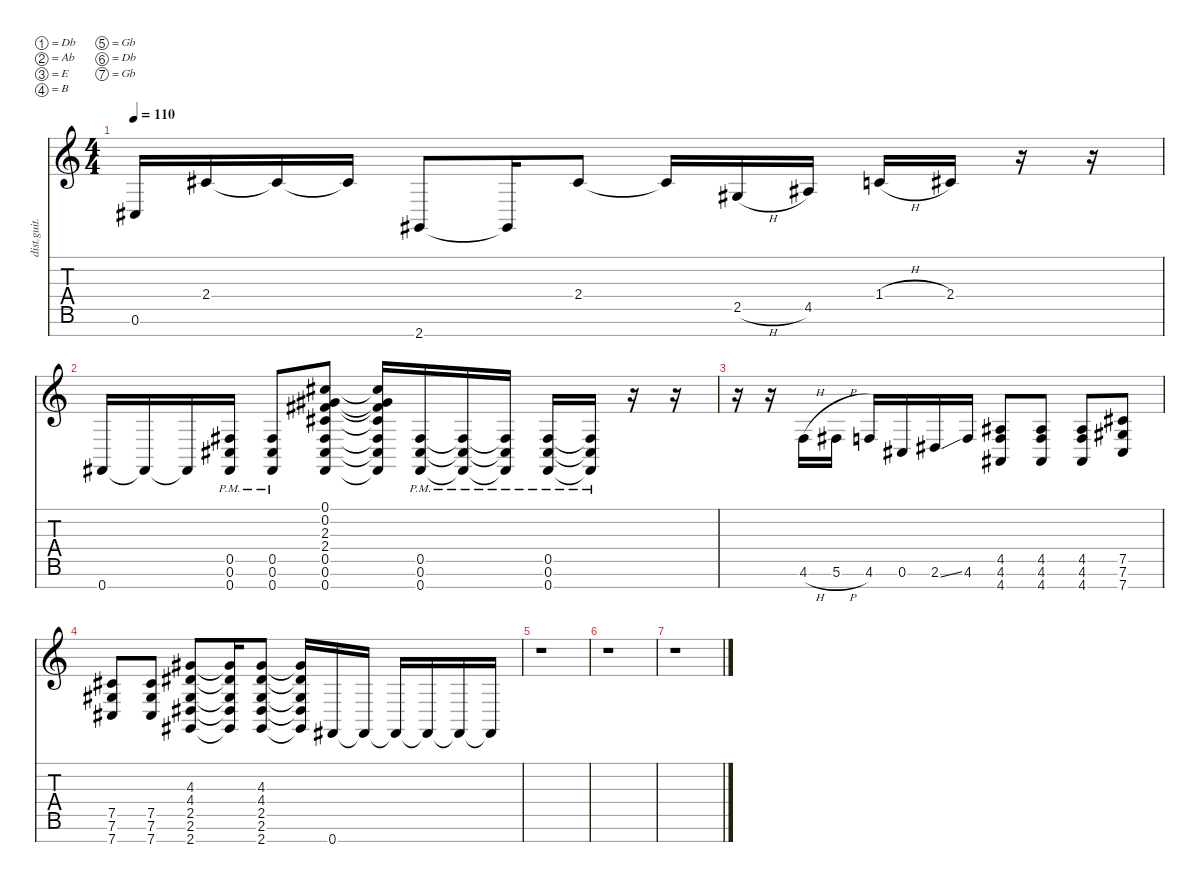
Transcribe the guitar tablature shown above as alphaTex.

\defaultSystemsLayout 4
\hideDynamics
\bracketExtendMode nobrackets
\otherSystemsTrackNameOrientation horizontal
\track ("Distortion Guitar" "dist.guit.") {instrument distortionguitar}
\staff {score tabs}
\tuning (Db4 Ab3 E3 B2 Gb2 Db2 Gb1)
\ts (4 4)
\tempo 110
\clef g2
\ks c
0.6{t acc #}.16{dy mf beam Up} 2.4{acc #}.16{beam Up} 2.4{t acc #}.16{beam Up} 2.4{t acc #}.16{beam Up} 2.7{acc #}.8{beam Up} 2.7{t acc #}.16{beam Up} 2.4{acc #}.8{beam Up} 2.4{t acc #}.16{beam Up} 2.5{h acc #}.16{beam Up} 4.5{acc #}.16{beam Up} 1.4{h}.16{beam Up} 2.4{acc #}.16{beam Up} r.16{beam Up} r.16{beam Up} |
0.7{acc #}.16{beam Up} 0.7{t acc #}.16{beam Up} 0.7{t acc #}.16{beam Up} (0.7{pm acc #} 0.6{pm acc #} 0.5{pm acc #}).16{beam Up} (0.7{pm acc #} 0.5{pm acc #} 0.6{pm acc #}).8{beam Up} (0.7{acc #} 0.6{acc #} 0.5{acc #} 2.4{acc #} 2.3{acc #} 0.2{acc #} 0.1{acc #}).8{beam Up} (0.7{t acc #} 0.6{t acc #} 0.5{t acc #} 2.4{t acc #} 2.3{t acc #} 0.2{t acc #} 0.1{t acc #}).16{beam Up} (0.7{pm acc #} 0.6{pm acc #} 0.5{pm acc #}).16{beam Up} (0.7{pm t acc #} 0.6{pm t acc #} 0.5{pm t acc #}).16{beam Up} (0.7{pm t acc #} 0.6{pm t acc #} 0.5{pm t acc #}).16{beam Up} (0.7{pm acc #} 0.6{pm acc #} 0.5{pm acc #}).16{beam Up} (0.7{pm t acc #} 0.6{pm t acc #} 0.5{pm t acc #}).16{beam Up} r.16{beam Up} r.16{beam Up} |
r.16{beam Down} r.16{beam Down} 4.6{h}.16{beam Up} 5.6{h acc #}.16{beam Up} 4.6.16{beam Up} 0.6{acc #}.16{beam Up} 2.6{ss acc #}.16{beam Up} 4.6.16{beam Up} (4.7{acc #} 4.6 4.5{acc #}).8{beam Up} (4.7{acc #} 4.5{acc #} 4.6).8{beam Up} (4.7{acc #} 4.6 4.5{acc #}).8{beam Up} (7.7{acc #} 7.5{acc #} 7.6{acc #}).8{beam Up} |
(7.7{acc #} 7.6{acc #} 7.5{acc #}).8{beam Up} (7.7{acc #} 7.5{acc #} 7.6{acc #}).8{beam Up} (2.7{acc #} 2.6{acc #} 2.5{acc #} 4.4{acc #} 4.3{acc #}).8{beam Up} (2.7{t acc #} 2.6{t acc #} 2.5{t acc #} 4.4{t acc #} 4.3{t acc #}).16{beam Up} (2.7{acc #} 4.3{acc #} 4.4{acc #} 2.5{acc #} 2.6{acc #}).8{beam Up} (2.7{t acc #} 4.3{t acc #} 4.4{t acc #} 2.5{t acc #} 2.6{t acc #}).16{beam Up} 0.7{acc #}.16{beam Up} 0.7{t acc #}.16{beam Up} 0.7{t acc #}.16{beam Up} 0.7{t acc #}.16{beam Up} 0.7{t acc #}.16{beam Up} 0.7{t acc #}.16{beam Up} |
r.1{beam Down} |
r.1{beam Down} |
r.1{beam Down}
